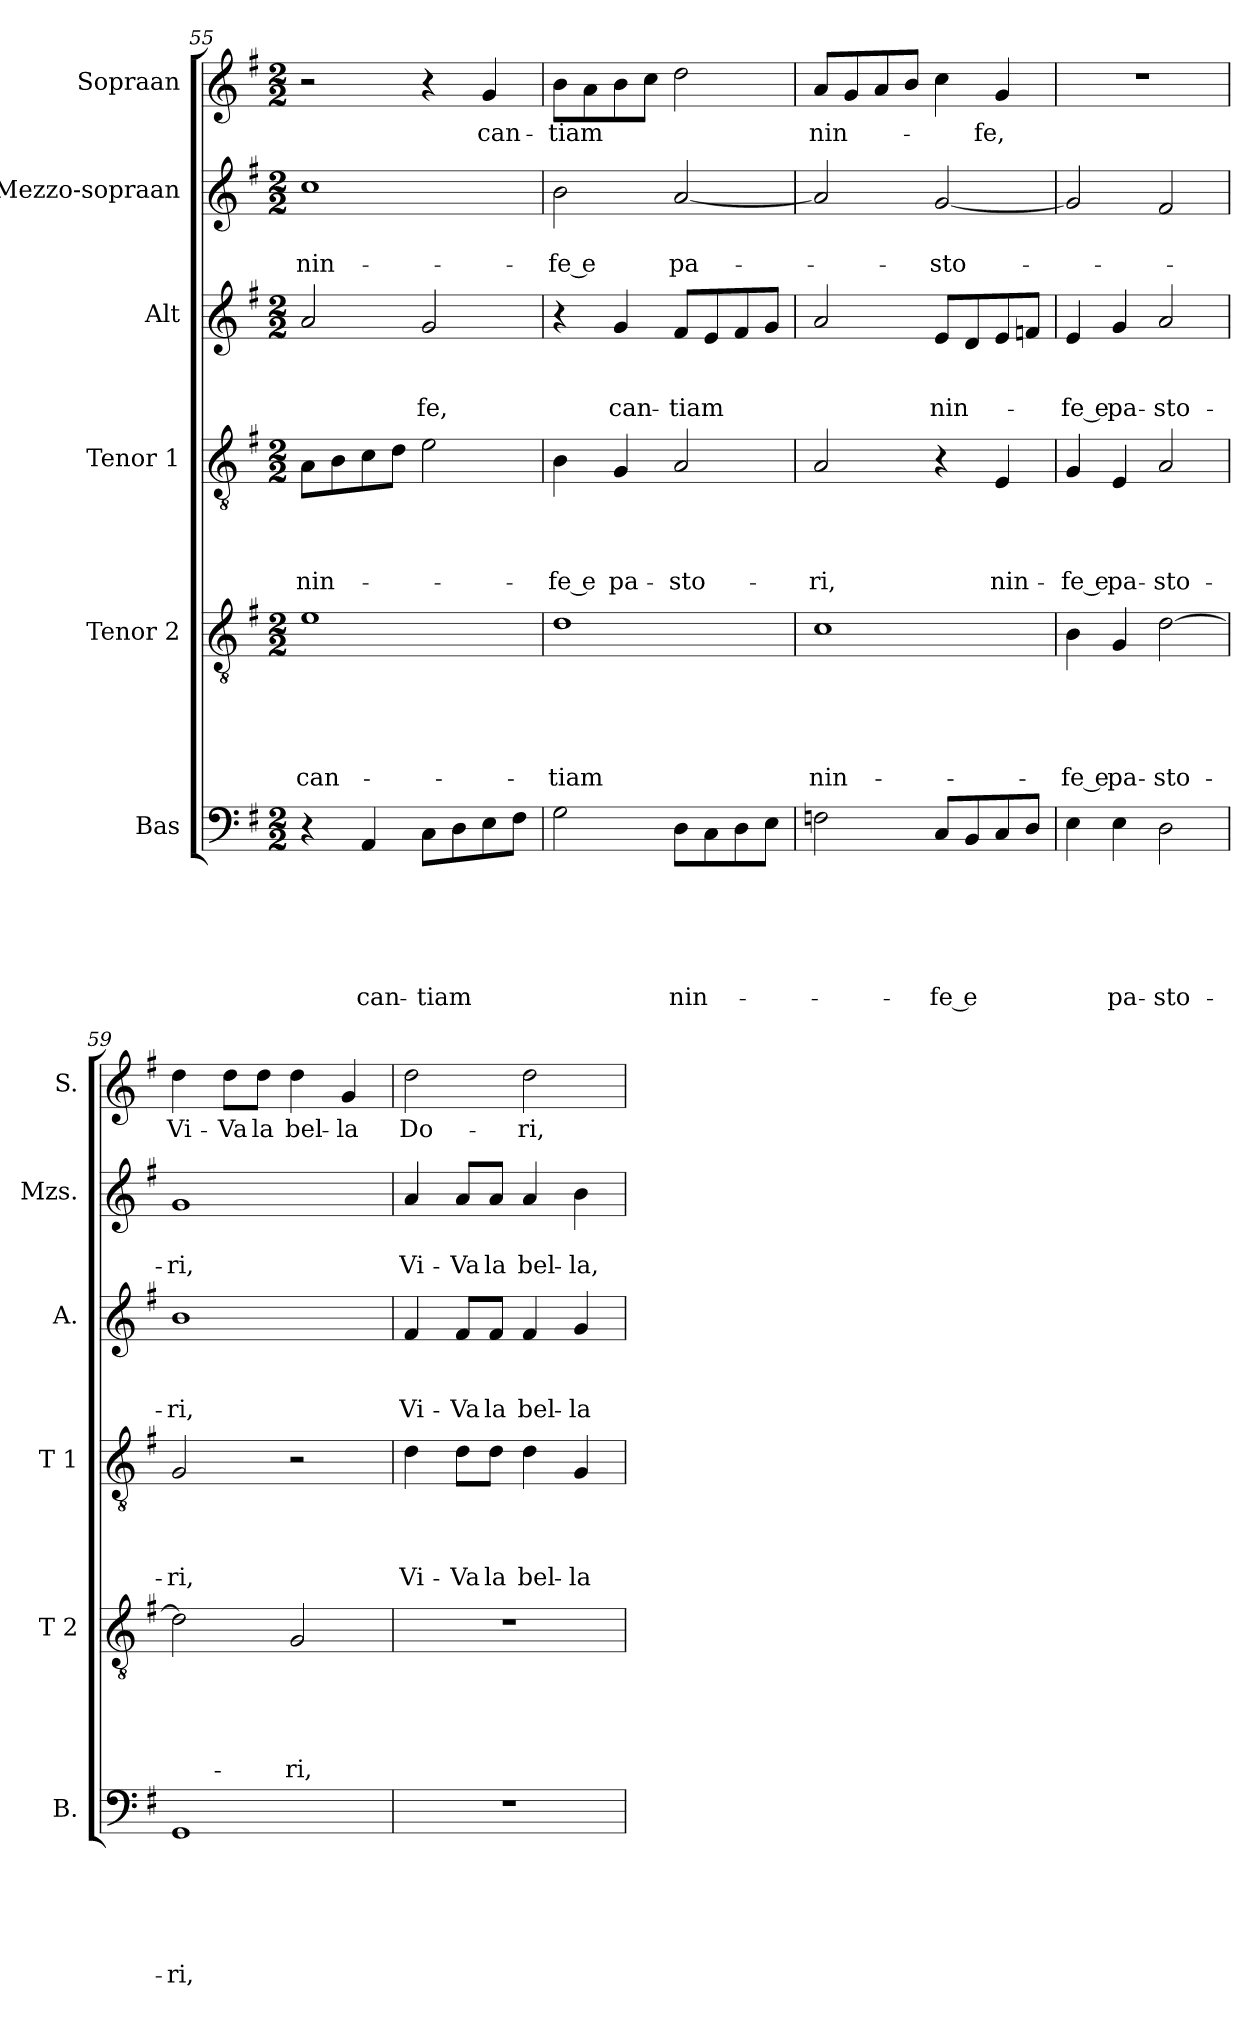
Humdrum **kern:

**kern	**text	**text	**text	**text	**text	**text	**kern	**text	**text	**text	**text	**text	**kern	**text	**text	**text	**text	**kern	**text	**text	**text	**kern	**text	**text	**kern	**text
*part6	*part6	*part6	*part6	*part6	*part6	*part6	*part5	*part5	*part5	*part5	*part5	*part5	*part4	*part4	*part4	*part4	*part4	*part3	*part3	*part3	*part3	*part2	*part2	*part2	*part1	*part1
*staff6	*staff6	*staff6	*staff6	*staff6	*staff6	*staff6	*staff5	*staff5	*staff5	*staff5	*staff5	*staff5	*staff4	*staff4	*staff4	*staff4	*staff4	*staff3	*staff3	*staff3	*staff3	*staff2	*staff2	*staff2	*staff1	*staff1
*I"Bas	*	*	*	*	*	*	*I"Tenor 2	*	*	*	*	*	*I"Tenor 1	*	*	*	*	*I"Alt	*	*	*	*I"Mezzo-sopraan	*	*	*I"Sopraan	*
*I'B.	*	*	*	*	*	*	*I'T 2	*	*	*	*	*	*I'T 1	*	*	*	*	*I'A.	*	*	*	*I'Mzs.	*	*	*I'S.	*
*clefF4	*	*	*	*	*	*	*clefGv2	*	*	*	*	*	*clefGv2	*	*	*	*	*clefG2	*	*	*	*clefG2	*	*	*clefG2	*
*k[f#]	*	*	*	*	*	*	*k[f#]	*	*	*	*	*	*k[f#]	*	*	*	*	*k[f#]	*	*	*	*k[f#]	*	*	*k[f#]	*
*G:	*	*	*	*	*	*	*G:	*	*	*	*	*	*G:	*	*	*	*	*G:	*	*	*	*G:	*	*	*G:	*
*M2/2	*	*	*	*	*	*	*M2/2	*	*	*	*	*	*M2/2	*	*	*	*	*M2/2	*	*	*	*M2/2	*	*	*M2/2	*
=55	=55	=55	=55	=55	=55	=55	=55	=55	=55	=55	=55	=55	=55	=55	=55	=55	=55	=55	=55	=55	=55	=55	=55	=55	=55	=55
!	!	!	!	!	!	!	!	!	!	!	!	!LO:LY:b	!	!	!	!	!LO:LY:b	!	!	!	!	!	!	!LO:LY:b	!	!
4r	.	.	.	.	.	.	1e	.	.	.	.	can-	8A\L	.	.	.	nin-	2a/	.	.	.	1cc	.	nin-	2r	.
.	.	.	.	.	.	.	.	.	.	.	.	.	8B\	.	.	.	.	.	.	.	.	.	.	.	.	.
!	!	!	!	!	!	!LO:LY:b	!	!	!	!	!	!	!	!	!	!	!	!	!	!	!	!	!	!	!	!
4AA/	.	.	.	.	.	can-	.	.	.	.	.	.	8c\	.	.	.	.	.	.	.	.	.	.	.	.	.
.	.	.	.	.	.	.	.	.	.	.	.	.	8d\J	.	.	.	.	.	.	.	.	.	.	.	.	.
!	!	!	!	!	!	!LO:LY:b	!	!	!	!	!	!	!	!	!	!	!	!	!	!	!LO:LY:b	!	!	!	!	!
8C\L	.	.	.	.	.	-tiam	.	.	.	.	.	.	2e\	.	.	.	.	2g/	.	.	-fe,	.	.	.	4r	.
8D\	.	.	.	.	.	.	.	.	.	.	.	.	.	.	.	.	.	.	.	.	.	.	.	.	.	.
!	!	!	!	!	!	!	!	!	!	!	!	!	!	!	!	!	!	!	!	!	!	!	!	!	!	!LO:LY:b
8E\	.	.	.	.	.	.	.	.	.	.	.	.	.	.	.	.	.	.	.	.	.	.	.	.	4g/	can-
8F#\J	.	.	.	.	.	.	.	.	.	.	.	.	.	.	.	.	.	.	.	.	.	.	.	.	.	.
!!LO:PB:g=z
=56	=56	=56	=56	=56	=56	=56	=56	=56	=56	=56	=56	=56	=56	=56	=56	=56	=56	=56	=56	=56	=56	=56	=56	=56	=56	=56
!	!	!	!	!	!	!	!	!	!	!	!	!LO:LY:b	!	!	!	!	!LO:LY:b	!	!	!	!	!	!	!LO:LY:b	!	!LO:LY:b
2G\	.	.	.	.	.	.	1d	.	.	.	.	-tiam	4B\	.	.	.	-fe e	4r	.	.	.	2b\	.	-fe e	8b\L	-tiam
.	.	.	.	.	.	.	.	.	.	.	.	.	.	.	.	.	.	.	.	.	.	.	.	.	8a\	.
!	!	!	!	!	!	!	!	!	!	!	!	!	!	!	!	!	!LO:LY:b	!	!	!	!LO:LY:b	!	!	!	!	!
.	.	.	.	.	.	.	.	.	.	.	.	.	4G/	.	.	.	pa-	4g/	.	.	can-	.	.	.	8b\	.
.	.	.	.	.	.	.	.	.	.	.	.	.	.	.	.	.	.	.	.	.	.	.	.	.	8cc\J	.
!	!	!	!	!	!	!LO:LY:b	!	!	!	!	!	!	!	!	!	!	!LO:LY:b	!	!	!	!LO:LY:b	!	!	!LO:LY:b	!	!
8D\L	.	.	.	.	.	nin-	.	.	.	.	.	.	2A/	.	.	.	-sto-	8f#/L	.	.	-tiam	[<2a/	.	pa-	2dd\	.
8C\	.	.	.	.	.	.	.	.	.	.	.	.	.	.	.	.	.	8e/	.	.	.	.	.	.	.	.
8D\	.	.	.	.	.	.	.	.	.	.	.	.	.	.	.	.	.	8f#/	.	.	.	.	.	.	.	.
8E\J	.	.	.	.	.	.	.	.	.	.	.	.	.	.	.	.	.	8g/J	.	.	.	.	.	.	.	.
=57	=57	=57	=57	=57	=57	=57	=57	=57	=57	=57	=57	=57	=57	=57	=57	=57	=57	=57	=57	=57	=57	=57	=57	=57	=57	=57
!	!	!	!	!	!	!	!	!	!	!	!	!LO:LY:b	!	!	!	!	!LO:LY:b	!	!	!	!	!	!	!	!	!LO:LY:b
2Fn\	.	.	.	.	.	.	1c	.	.	.	.	nin-	2A/	.	.	.	-ri,	2a/	.	.	.	2a/]	.	.	8a/L	nin-
.	.	.	.	.	.	.	.	.	.	.	.	.	.	.	.	.	.	.	.	.	.	.	.	.	8g/	.
.	.	.	.	.	.	.	.	.	.	.	.	.	.	.	.	.	.	.	.	.	.	.	.	.	8a/	.
.	.	.	.	.	.	.	.	.	.	.	.	.	.	.	.	.	.	.	.	.	.	.	.	.	8b/J	.
!	!	!	!	!	!	!LO:LY:b	!	!	!	!	!	!	!	!	!	!	!	!	!	!	!LO:LY:b	!	!	!LO:LY:b	!	!
8C/L	.	.	.	.	.	-fe e	.	.	.	.	.	.	4r	.	.	.	.	8e/L	.	.	nin-	[<2g/	.	-sto-	4cc\	.
8BB/	.	.	.	.	.	.	.	.	.	.	.	.	.	.	.	.	.	8d/	.	.	.	.	.	.	.	.
!	!	!	!	!	!	!	!	!	!	!	!	!	!	!	!	!	!LO:LY:b	!	!	!	!	!	!	!	!	!LO:LY:b
8C/	.	.	.	.	.	.	.	.	.	.	.	.	4E/	.	.	.	nin-	8e/	.	.	.	.	.	.	4g/	-fe,
8D/J	.	.	.	.	.	.	.	.	.	.	.	.	.	.	.	.	.	8fn/J	.	.	.	.	.	.	.	.
=58	=58	=58	=58	=58	=58	=58	=58	=58	=58	=58	=58	=58	=58	=58	=58	=58	=58	=58	=58	=58	=58	=58	=58	=58	=58	=58
!	!	!	!	!	!	!	!	!	!	!	!	!LO:LY:b	!	!	!	!	!LO:LY:b	!	!	!	!LO:LY:b	!	!	!	!	!
4E\	.	.	.	.	.	.	4B\	.	.	.	.	-fe e	4G/	.	.	.	-fe e	4e/	.	.	-fe e	2g/]	.	.	1r	.
!	!	!	!	!	!	!LO:LY:b	!	!	!	!	!	!LO:LY:b	!	!	!	!	!LO:LY:b	!	!	!	!LO:LY:b	!	!	!	!	!
4E\	.	.	.	.	.	pa-	4G/	.	.	.	.	pa-	4E/	.	.	.	pa-	4g/	.	.	pa-	.	.	.	.	.
!	!	!	!	!	!	!LO:LY:b	!	!	!	!	!	!LO:LY:b	!	!	!	!	!LO:LY:b	!	!	!	!LO:LY:b	!	!	!	!	!
2D\	.	.	.	.	.	-sto-	[>2d\	.	.	.	.	-sto-	2A/	.	.	.	-sto-	2a/	.	.	-sto-	2f#/	.	.	.	.
=59	=59	=59	=59	=59	=59	=59	=59	=59	=59	=59	=59	=59	=59	=59	=59	=59	=59	=59	=59	=59	=59	=59	=59	=59	=59	=59
!	!	!	!	!	!	!LO:LY:b	!	!	!	!	!	!	!	!	!	!	!LO:LY:b	!	!	!	!LO:LY:b	!	!	!LO:LY:b	!	!LO:LY:b
1GG	.	.	.	.	.	-ri,	2d\]	.	.	.	.	.	2G/	.	.	.	-ri,	1b	.	.	-ri,	1g	.	-ri,	4dd\	Vi-
!	!	!	!	!	!	!	!	!	!	!	!	!	!	!	!	!	!	!	!	!	!	!	!	!	!	!LO:LY:b
.	.	.	.	.	.	.	.	.	.	.	.	.	.	.	.	.	.	.	.	.	.	.	.	.	8dd\L	-Va
!	!	!	!	!	!	!	!	!	!	!	!	!	!	!	!	!	!	!	!	!	!	!	!	!	!	!LO:LY:b
.	.	.	.	.	.	.	.	.	.	.	.	.	.	.	.	.	.	.	.	.	.	.	.	.	8dd\J	la
!	!	!	!	!	!	!	!	!	!	!	!	!LO:LY:b	!	!	!	!	!	!	!	!	!	!	!	!	!	!LO:LY:b
.	.	.	.	.	.	.	2G/	.	.	.	.	-ri,	2r	.	.	.	.	.	.	.	.	.	.	.	4dd\	bel-
!	!	!	!	!	!	!	!	!	!	!	!	!	!	!	!	!	!	!	!	!	!	!	!	!	!	!LO:LY:b
.	.	.	.	.	.	.	.	.	.	.	.	.	.	.	.	.	.	.	.	.	.	.	.	.	4g/	-la
=60	=60	=60	=60	=60	=60	=60	=60	=60	=60	=60	=60	=60	=60	=60	=60	=60	=60	=60	=60	=60	=60	=60	=60	=60	=60	=60
!	!	!	!	!	!	!	!	!	!	!	!	!	!	!	!	!	!LO:LY:b	!	!	!	!LO:LY:b	!	!	!LO:LY:b	!	!LO:LY:b
1r	.	.	.	.	.	.	1r	.	.	.	.	.	4d\	.	.	.	Vi-	4f#/	.	.	Vi-	4a/	.	Vi-	2dd\	Do-
!	!	!	!	!	!	!	!	!	!	!	!	!	!	!	!	!	!LO:LY:b	!	!	!	!LO:LY:b	!	!	!LO:LY:b	!	!
.	.	.	.	.	.	.	.	.	.	.	.	.	8d\L	.	.	.	-Va	8f#/L	.	.	-Va	8a/L	.	-Va	.	.
!	!	!	!	!	!	!	!	!	!	!	!	!	!	!	!	!	!LO:LY:b	!	!	!	!LO:LY:b	!	!	!LO:LY:b	!	!
.	.	.	.	.	.	.	.	.	.	.	.	.	8d\J	.	.	.	la	8f#/J	.	.	la	8a/J	.	la	.	.
!	!	!	!	!	!	!	!	!	!	!	!	!	!	!	!	!	!LO:LY:b	!	!	!	!LO:LY:b	!	!	!LO:LY:b	!	!LO:LY:b
.	.	.	.	.	.	.	.	.	.	.	.	.	4d\	.	.	.	bel-	4f#/	.	.	bel-	4a/	.	bel-	2dd\	-ri,
!	!	!	!	!	!	!	!	!	!	!	!	!	!	!	!	!	!LO:LY:b	!	!	!	!LO:LY:b	!	!	!LO:LY:b	!	!
.	.	.	.	.	.	.	.	.	.	.	.	.	4G/	.	.	.	-la	4g/	.	.	-la	4b\	.	-la,	.	.
=	=	=	=	=	=	=	=	=	=	=	=	=	=	=	=	=	=	=	=	=	=	=	=	=	=	=
*-	*-	*-	*-	*-	*-	*-	*-	*-	*-	*-	*-	*-	*-	*-	*-	*-	*-	*-	*-	*-	*-	*-	*-	*-	*-	*-
